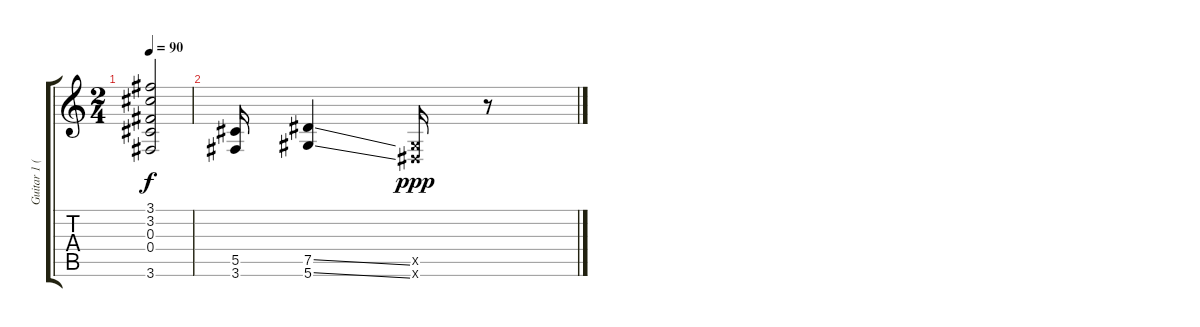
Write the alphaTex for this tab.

\track ("Guitar 1 (Jake E. Lee)" "Guitar 1 (") {instrument distortionguitar}
\staff {score tabs}
\tuning (Eb4 Bb3 Gb3 Db3 Ab2 Eb2) {hide}
\ts (2 4)
\tempo 90
\clef g2
\ks c
(3.1{t} 3.2{t} 0.3{t} 0.4{t} 3.6{t}).2{dy f} |
(5.5 3.6).16 (7.5{ss} 5.6{ss}).4 (0.5{x} 0.6{x}).16{dy ppp} r.8
